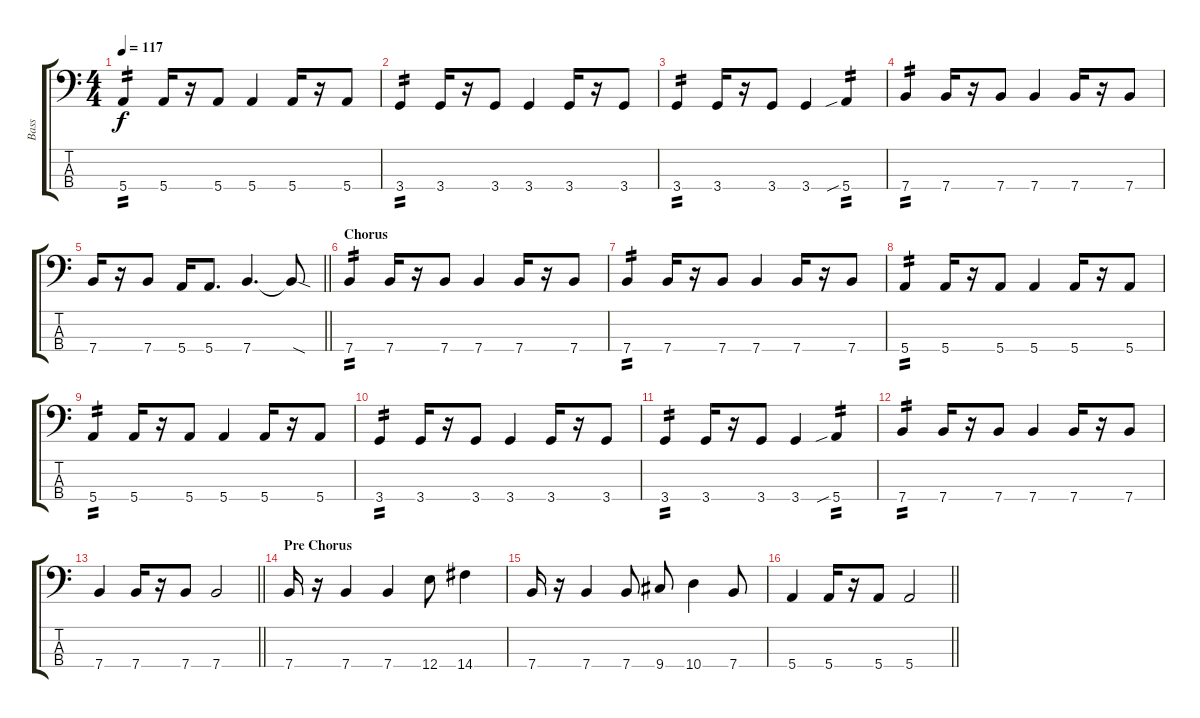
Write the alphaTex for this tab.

\track ("Bass" "Bass") {instrument electricbassfinger}
\staff {score tabs}
\tuning (G2 D2 A1 E1) {hide}
\ts (4 4)
\tempo 117
\clef f4
\ks c
5.4.4{tp 2 dy f} 5.4.16 r.16 5.4.8 5.4.4 5.4.16 r.16 5.4.8 |
3.4.4{tp 2} 3.4.16 r.16 3.4.8 3.4.4 3.4.16 r.16 3.4.8 |
3.4.4{tp 2} 3.4.16 r.16 3.4.8 3.4.4 5.4{sib}.4{tp 2} |
7.4.4{tp 2} 7.4.16 r.16 7.4.8 7.4.4 7.4.16 r.16 7.4.8 |
\barLineRight lightlight
7.4.16 r.16 7.4.8 5.4.16 5.4.8{d} 7.4.4{d} 7.4{sod t}.8 |
\section ("" "Chorus")
7.4.4{tp 2} 7.4.16 r.16 7.4.8 7.4.4 7.4.16 r.16 7.4.8 |
7.4.4{tp 2} 7.4.16 r.16 7.4.8 7.4.4 7.4.16 r.16 7.4.8 |
5.4.4{tp 2} 5.4.16 r.16 5.4.8 5.4.4 5.4.16 r.16 5.4.8 |
5.4.4{tp 2} 5.4.16 r.16 5.4.8 5.4.4 5.4.16 r.16 5.4.8 |
3.4.4{tp 2} 3.4.16 r.16 3.4.8 3.4.4 3.4.16 r.16 3.4.8 |
3.4.4{tp 2} 3.4.16 r.16 3.4.8 3.4.4 5.4{sib}.4{tp 2} |
7.4.4{tp 2} 7.4.16 r.16 7.4.8 7.4.4 7.4.16 r.16 7.4.8 |
\barLineRight lightlight
7.4.4 7.4.16 r.16 7.4.8 7.4.2 |
\section ("" "Pre Chorus")
7.4.16 r.16 7.4.4 7.4.4 12.4.8 14.4.4 |
7.4.16 r.16 7.4.4 7.4.8 9.4.8 10.4.4 7.4.8 |
\barLineRight lightlight
5.4.4 5.4.16 r.16 5.4.8 5.4.2
